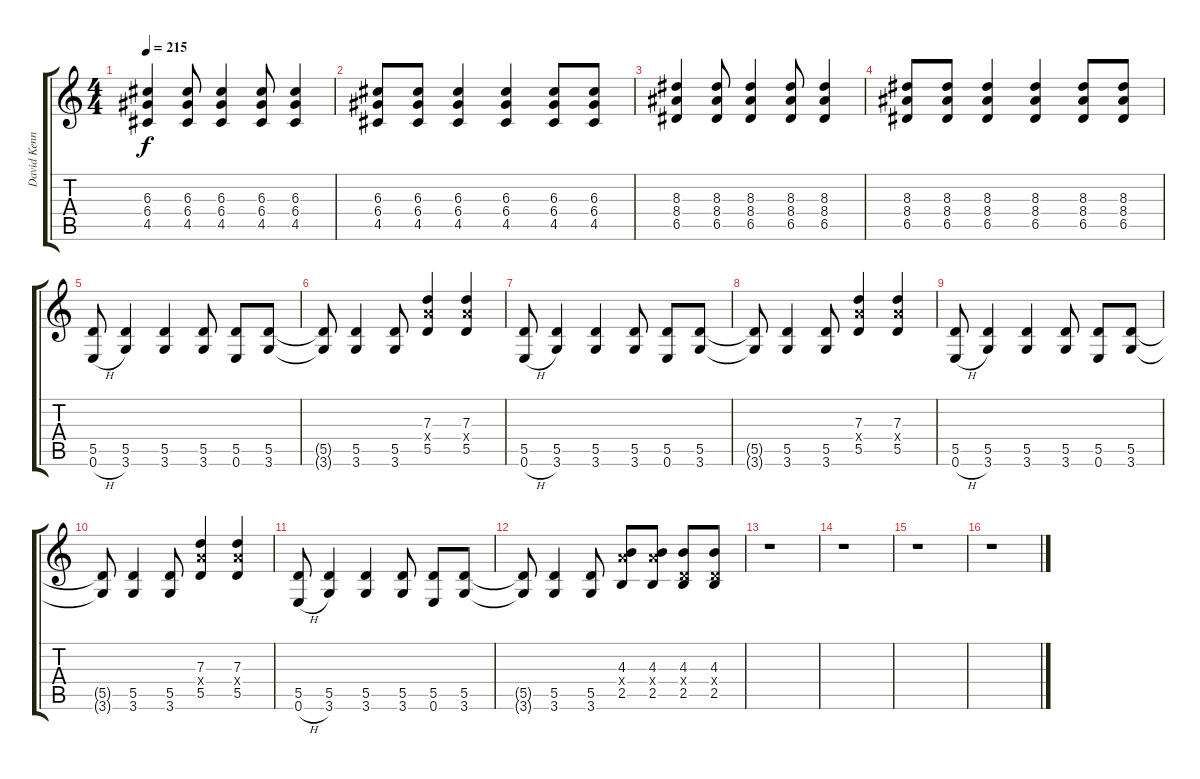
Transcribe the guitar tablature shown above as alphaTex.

\track ("David Kennedy (Guitar)" "David Kenn") {instrument distortionguitar}
\staff {score tabs}
\tuning (E4 B3 G3 D3 A2 E2) {hide}
\ts (4 4)
\tempo 215
\clef g2
\ks c
(6.3 6.4 4.5).4{dy f} (6.3 6.4 4.5).8 (6.3 6.4 4.5).4 (6.3 6.4 4.5).8 (6.3 6.4 4.5).4 |
(6.3 6.4 4.5).8 (6.3 6.4 4.5).8 (6.3 6.4 4.5).4 (6.3 6.4 4.5).4 (6.3 6.4 4.5).8 (6.3 6.4 4.5).8 |
(8.3 8.4 6.5).4 (8.3 8.4 6.5).8 (8.3 8.4 6.5).4 (8.3 8.4 6.5).8 (8.3 8.4 6.5).4 |
(8.3 8.4 6.5).8 (8.3 8.4 6.5).8 (8.3 8.4 6.5).4 (8.3 8.4 6.5).4 (8.3 8.4 6.5).8 (8.3 8.4 6.5).8 |
(5.5 0.6{h}).8{instrument distortionguitar} (5.5 3.6).4 (5.5 3.6).4 (5.5 3.6).8 (5.5 0.6).8 (5.5 3.6).8 |
(5.5{t} 3.6{t}).8 (5.5 3.6).4 (5.5 3.6).8 (7.3 7.4{x} 5.5).4 (7.3 7.4{x} 5.5).4 |
(5.5 0.6{h}).8{instrument distortionguitar} (5.5 3.6).4 (5.5 3.6).4 (5.5 3.6).8 (5.5 0.6).8 (5.5 3.6).8 |
(5.5{t} 3.6{t}).8 (5.5 3.6).4 (5.5 3.6).8 (7.3 7.4{x} 5.5).4 (7.3 7.4{x} 5.5).4 |
(5.5 0.6{h}).8{instrument distortionguitar} (5.5 3.6).4 (5.5 3.6).4 (5.5 3.6).8 (5.5 0.6).8 (5.5 3.6).8 |
(5.5{t} 3.6{t}).8 (5.5 3.6).4 (5.5 3.6).8 (7.3 7.4{x} 5.5).4 (7.3 7.4{x} 5.5).4 |
(5.5 0.6{h}).8{instrument distortionguitar} (5.5 3.6).4 (5.5 3.6).4 (5.5 3.6).8 (5.5 0.6).8 (5.5 3.6).8 |
(5.5{t} 3.6{t}).8 (5.5 3.6).4 (5.5 3.6).8 (4.3 7.4{x} 2.5).8 (4.3 7.4{x} 2.5).8 (4.3 0.4{x} 2.5).8 (4.3 0.4{x} 2.5).8 |
r.1 |
r.1 |
r.1 |
r.1
